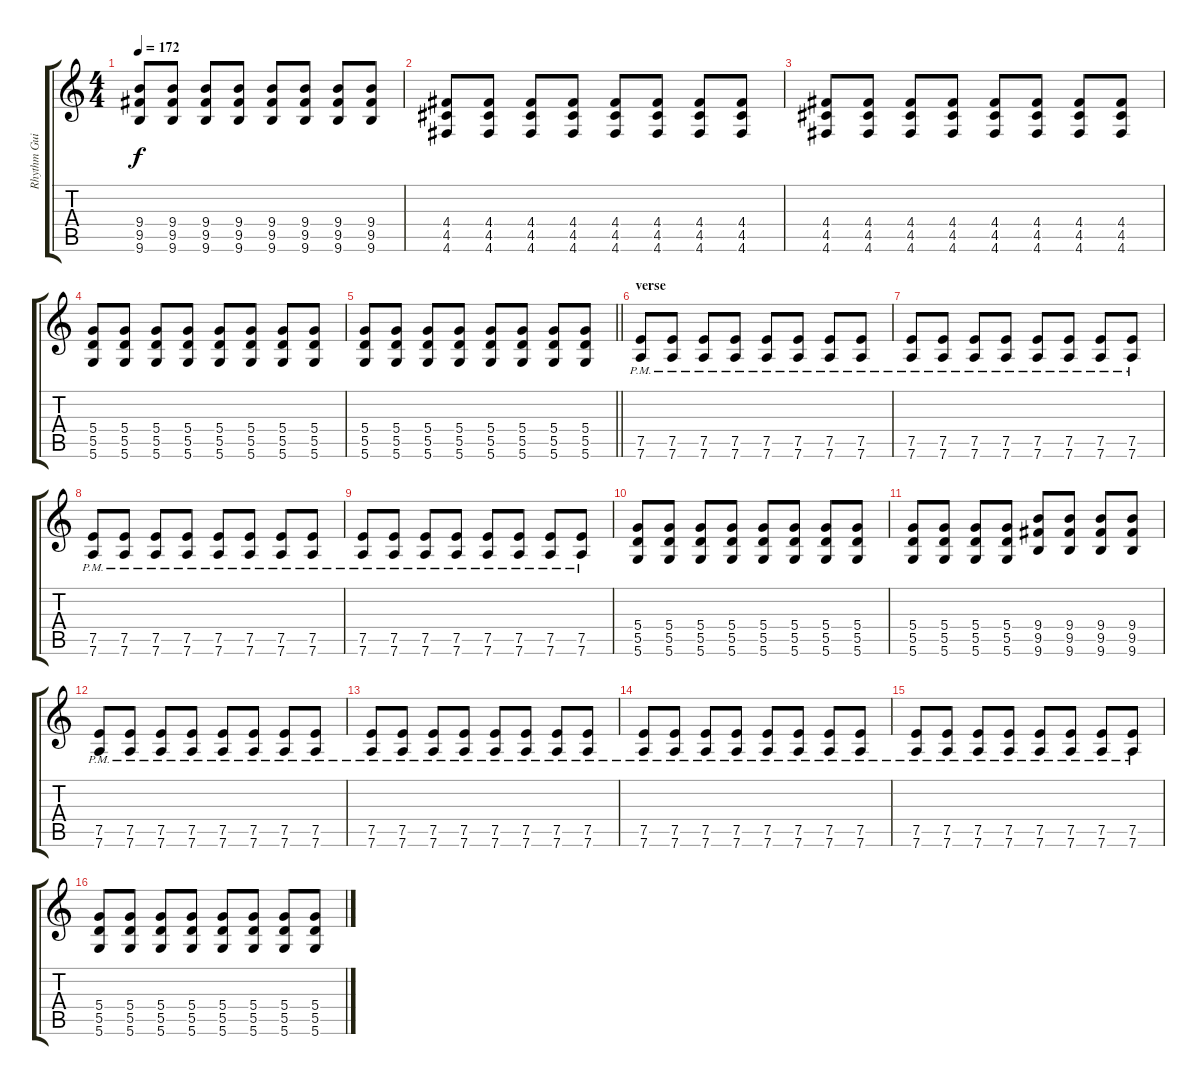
\track ("Rhythm Guitar" "Rhythm Gui") {instrument distortionguitar}
\staff {score tabs}
\tuning (E4 B3 G3 D3 A2 D2) {hide}
\ts (4 4)
\tempo 172
\clef g2
\ks c
(9.4 9.5 9.6).8{dy f} (9.4 9.5 9.6).8 (9.4 9.5 9.6).8 (9.4 9.5 9.6).8 (9.4 9.5 9.6).8 (9.4 9.5 9.6).8 (9.4 9.5 9.6).8 (9.4 9.5 9.6).8 |
(4.4 4.5 4.6).8 (4.4 4.5 4.6).8 (4.4 4.5 4.6).8 (4.4 4.5 4.6).8 (4.4 4.5 4.6).8 (4.4 4.5 4.6).8 (4.4 4.5 4.6).8 (4.4 4.5 4.6).8 |
(4.4 4.5 4.6).8 (4.4 4.5 4.6).8 (4.4 4.5 4.6).8 (4.4 4.5 4.6).8 (4.4 4.5 4.6).8 (4.4 4.5 4.6).8 (4.4 4.5 4.6).8 (4.4 4.5 4.6).8 |
(5.4 5.5 5.6).8 (5.4 5.5 5.6).8 (5.4 5.5 5.6).8 (5.4 5.5 5.6).8 (5.4 5.5 5.6).8 (5.4 5.5 5.6).8 (5.4 5.5 5.6).8 (5.4 5.5 5.6).8 |
\barLineRight lightlight
(5.4 5.5 5.6).8 (5.4 5.5 5.6).8 (5.4 5.5 5.6).8 (5.4 5.5 5.6).8 (5.4 5.5 5.6).8 (5.4 5.5 5.6).8 (5.4 5.5 5.6).8 (5.4 5.5 5.6).8 |
\section ("" "verse")
(7.5{pm} 7.6{pm}).8 (7.5{pm} 7.6{pm}).8 (7.5{pm} 7.6{pm}).8 (7.5{pm} 7.6{pm}).8 (7.5{pm} 7.6{pm}).8 (7.5{pm} 7.6{pm}).8 (7.5{pm} 7.6{pm}).8 (7.5{pm} 7.6{pm}).8 |
(7.5{pm} 7.6{pm}).8 (7.5{pm} 7.6{pm}).8 (7.5{pm} 7.6{pm}).8 (7.5{pm} 7.6{pm}).8 (7.5{pm} 7.6{pm}).8 (7.5{pm} 7.6{pm}).8 (7.5{pm} 7.6{pm}).8 (7.5{pm} 7.6{pm}).8 |
(7.5{pm} 7.6{pm}).8 (7.5{pm} 7.6{pm}).8 (7.5{pm} 7.6{pm}).8 (7.5{pm} 7.6{pm}).8 (7.5{pm} 7.6{pm}).8 (7.5{pm} 7.6{pm}).8 (7.5{pm} 7.6{pm}).8 (7.5{pm} 7.6{pm}).8 |
(7.5{pm} 7.6{pm}).8 (7.5{pm} 7.6{pm}).8 (7.5{pm} 7.6{pm}).8 (7.5{pm} 7.6{pm}).8 (7.5{pm} 7.6{pm}).8 (7.5{pm} 7.6{pm}).8 (7.5{pm} 7.6{pm}).8 (7.5{pm} 7.6{pm}).8 |
(5.4 5.5 5.6).8 (5.4 5.5 5.6).8 (5.4 5.5 5.6).8 (5.4 5.5 5.6).8 (5.4 5.5 5.6).8 (5.4 5.5 5.6).8 (5.4 5.5 5.6).8 (5.4 5.5 5.6).8 |
(5.4 5.5 5.6).8 (5.4 5.5 5.6).8 (5.4 5.5 5.6).8 (5.4 5.5 5.6).8 (9.4 9.5 9.6).8 (9.4 9.5 9.6).8 (9.4 9.5 9.6).8 (9.4 9.5 9.6).8 |
(7.5{pm} 7.6{pm}).8 (7.5{pm} 7.6{pm}).8 (7.5{pm} 7.6{pm}).8 (7.5{pm} 7.6{pm}).8 (7.5{pm} 7.6{pm}).8 (7.5{pm} 7.6{pm}).8 (7.5{pm} 7.6{pm}).8 (7.5{pm} 7.6{pm}).8 |
(7.5{pm} 7.6{pm}).8 (7.5{pm} 7.6{pm}).8 (7.5{pm} 7.6{pm}).8 (7.5{pm} 7.6{pm}).8 (7.5{pm} 7.6{pm}).8 (7.5{pm} 7.6{pm}).8 (7.5{pm} 7.6{pm}).8 (7.5{pm} 7.6{pm}).8 |
(7.5{pm} 7.6{pm}).8 (7.5{pm} 7.6{pm}).8 (7.5{pm} 7.6{pm}).8 (7.5{pm} 7.6{pm}).8 (7.5{pm} 7.6{pm}).8 (7.5{pm} 7.6{pm}).8 (7.5{pm} 7.6{pm}).8 (7.5{pm} 7.6{pm}).8 |
(7.5{pm} 7.6{pm}).8 (7.5{pm} 7.6{pm}).8 (7.5{pm} 7.6{pm}).8 (7.5{pm} 7.6{pm}).8 (7.5{pm} 7.6{pm}).8 (7.5{pm} 7.6{pm}).8 (7.5{pm} 7.6{pm}).8 (7.5{pm} 7.6{pm}).8 |
(5.4 5.5 5.6).8 (5.4 5.5 5.6).8 (5.4 5.5 5.6).8 (5.4 5.5 5.6).8 (5.4 5.5 5.6).8 (5.4 5.5 5.6).8 (5.4 5.5 5.6).8 (5.4 5.5 5.6).8
